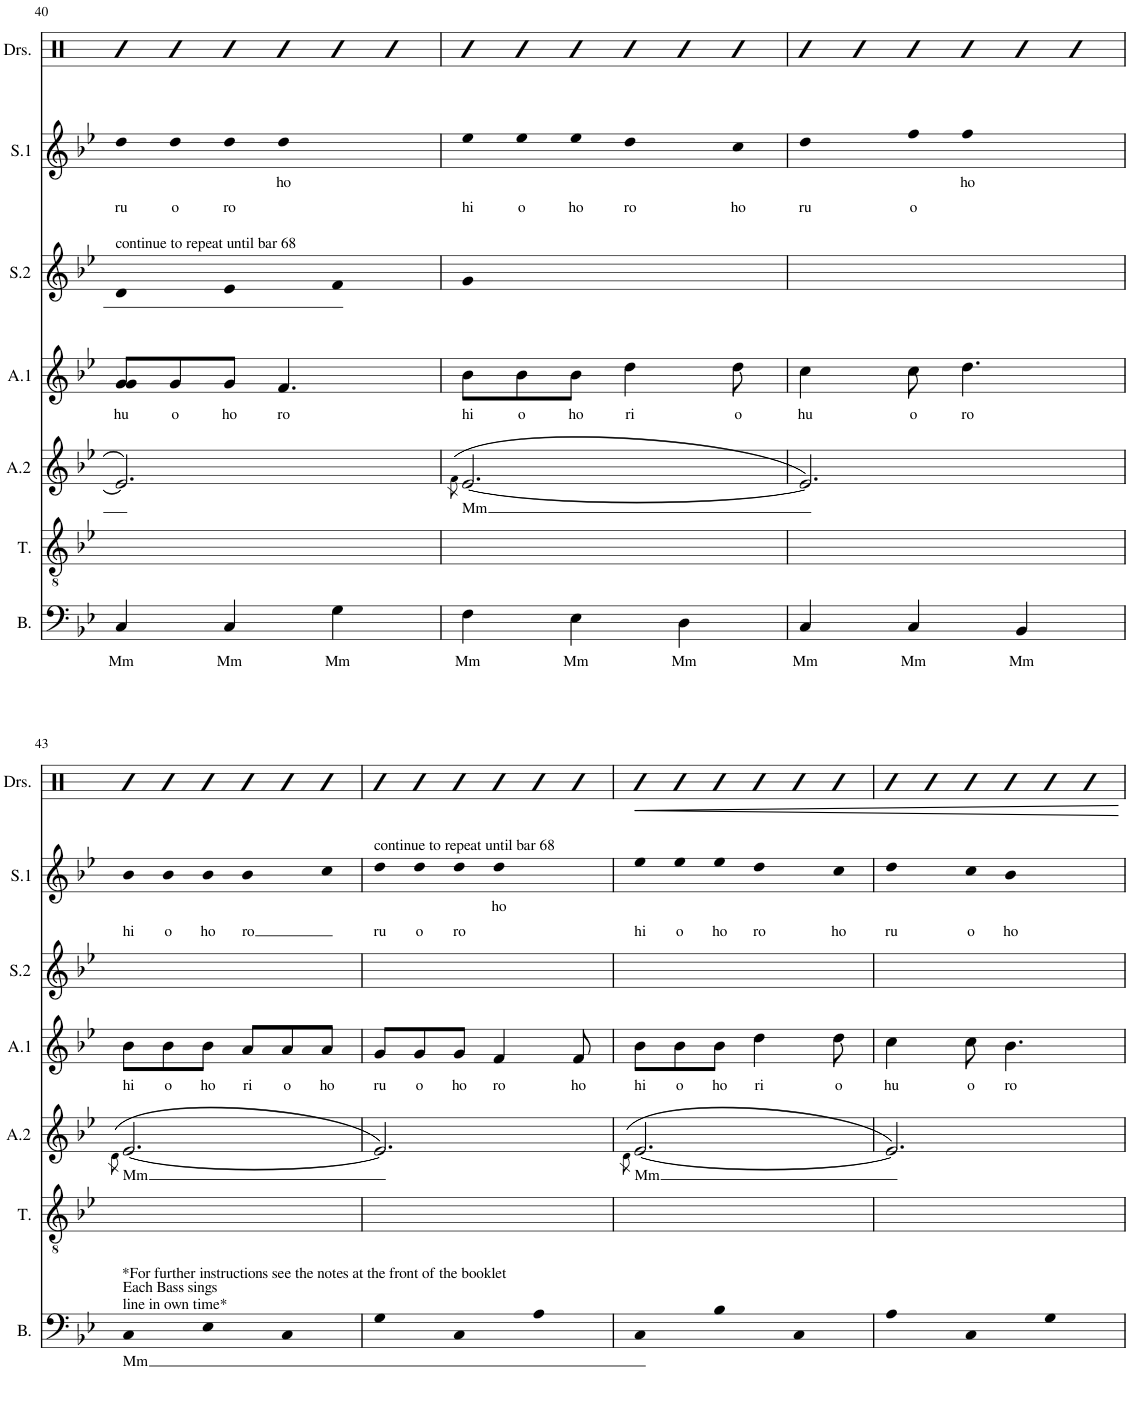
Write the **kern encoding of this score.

**kern	**text	**kern	**kern	**text	**kern	**text	**kern	**kern	**text	**kern	**dynam
*part7	*part7	*part6	*part5	*part5	*part4	*part4	*part3	*part2	*part2	*part1	*part1
*staff7	*staff7	*staff6	*staff5	*staff5	*staff4	*staff4	*staff3	*staff2	*staff2	*staff1	*staff1
*I"Bass	*	*I"Tenor	*I"2nd Altos	*	*I"1st Altos	*	*I"2nd Sopranos	*I"1st Sopranos	*	*I"Drumset	*
*I'B.	*	*I'T.	*I'A.2	*	*I'A.1	*	*I'S.2	*I'S.1	*	*I'Drs.	*
!!LO:PB:g=z
*clefF4	*	*clefGv2	*clefG2	*	*clefG2	*	*clefG2	*clefG2	*	*clefX	*
*k[b-e-]	*	*k[b-e-]	*k[b-e-]	*	*k[b-e-]	*	*k[b-e-]	*k[b-e-]	*	*k[]	*
*M6/8	*	*M6/8	*M6/8	*	*M6/8	*	*M6/8	*M6/8	*	*M6/8	*
=40	=40	=40	=40	=40	=40	=40	=40	=40	=40	=40	=40
!	!	!	!	!	!	!	!LO:TX:a:t=continue to repeat until bar 68	!	!	!	!
!	!LO:LY:b	!	!	!	!	!LO:LY:b	!	!	!LO:LY:b	!	!
4C/	Mm	2.ryy	2.e-/]	.	8g/ 8g/L	hu	4d	8ddL	ru	8RL	.
!	!	!	!	!	!	!LO:LY:b	!	!	!LO:LY:b	!	!
.	.	.	.	.	8g/	o	.	8dd	o	8R	.
!	!LO:LY:b	!	!	!	!	!LO:LY:b	!	!	!LO:LY:b	!	!
4C/	Mm	.	.	.	8g/J	ho	4e-	8ddJ	ro	8RJ	.
!	!	!	!	!	!	!LO:LY:b	!	!	!LO:LY:b	!	!
.	.	.	.	.	4.f/	ro	.	4dd	ho	8RL	.
!	!LO:LY:b	!	!	!	!	!	!	!	!	!	!
4G\	Mm	.	.	.	.	.	4f	.	.	8R	.
.	.	.	.	.	.	.	.	8ryy	.	8RJ	.
=41	=41	=41	=41	=41	=41	=41	=41	=41	=41	=41	=41
.	.	.	(8qf\	.	.	.	.	.	.	.	.
!	!LO:LY:b	!	!	!LO:LY:b	!	!LO:LY:b	!	!	!LO:LY:b	!	!
4F\	Mm	2.ryy	[2.e-/	Mm	8b-\L	hi	4g	8ee-L	hi	8RL	.
!	!	!	!	!	!	!LO:LY:b	!	!	!LO:LY:b	!	!
.	.	.	.	.	8b-\	o	.	8ee-	o	8R	.
!	!LO:LY:b	!	!	!	!	!LO:LY:b	!	!	!LO:LY:b	!	!
4E-\	Mm	.	.	.	8b-\J	ho	2ryy	8ee-J	ho	8RJ	.
!	!	!	!	!	!	!LO:LY:b	!	!	!LO:LY:b	!	!
.	.	.	.	.	4dd\	ri	.	4dd	ro	8RL	.
!	!LO:LY:b	!	!	!	!	!	!	!	!	!	!
4D\	Mm	.	.	.	.	.	.	.	.	8R	.
!	!	!	!	!	!	!LO:LY:b	!	!	!LO:LY:b	!	!
.	.	.	.	.	8dd\	o	.	8cc	ho	8RJ	.
=42	=42	=42	=42	=42	=42	=42	=42	=42	=42	=42	=42
!	!LO:LY:b	!	!	!	!	!LO:LY:b	!	!	!LO:LY:b	!	!
4C/	Mm	2.ryy	2.e-/])	.	4cc\	hu	2.ryy	4dd	ru	8RL	.
.	.	.	.	.	.	.	.	.	.	8R	.
!	!LO:LY:b	!	!	!	!	!LO:LY:b	!	!	!LO:LY:b	!	!
4C/	Mm	.	.	.	8cc\	o	.	8ff	o	8RJ	.
!	!	!	!	!	!	!LO:LY:b	!	!	!LO:LY:b	!	!
.	.	.	.	.	4.dd\	ro	.	4ff	ho	8RL	.
!	!LO:LY:b	!	!	!	!	!	!	!	!	!	!
4BB-/	Mm	.	.	.	.	.	.	.	.	8R	.
.	.	.	.	.	.	.	.	8ryy	.	8RJ	.
!!LO:LB:g=z
=43	=43	=43	=43	=43	=43	=43	=43	=43	=43	=43	=43
.	.	.	(8qd\	.	.	.	.	.	.	.	.
!LO:TX:a:t=Each Bass sings	!	!	!	!	!	!	!	!	!	!	!
!LO:TX:a:t=line in own time*	!	!	!	!	!	!	!	!	!	!	!
!LO:TX:a:t=*For further instructions see the notes at the front of the booklet	!	!	!	!	!	!	!	!	!	!	!
!	!LO:LY:b	!	!	!LO:LY:b	!	!LO:LY:b	!	!	!LO:LY:b	!	!
4C	Mm	2.ryy	[2.e-/	Mm	8b-\L	hi	2.ryy	8b-L	hi	8RL	.
!	!	!	!	!	!	!LO:LY:b	!	!	!LO:LY:b	!	!
.	.	.	.	.	8b-\	o	.	8b-	o	8R	.
!	!	!	!	!	!	!LO:LY:b	!	!	!LO:LY:b	!	!
4E-	.	.	.	.	8b-\J	ho	.	8b-J	ho	8RJ	.
!	!	!	!	!	!	!LO:LY:b	!	!	!LO:LY:b	!	!
.	.	.	.	.	8a/L	ri	.	4b-	ro	8RL	.
!	!	!	!	!	!	!LO:LY:b	!	!	!	!	!
4C	.	.	.	.	8a/	o	.	.	.	8R	.
!	!	!	!	!	!	!LO:LY:b	!	!	!	!	!
.	.	.	.	.	8a/J	ho	.	8cc	.	8RJ	.
=44	=44	=44	=44	=44	=44	=44	=44	=44	=44	=44	=44
!	!	!	!	!	!	!	!	!LO:TX:a:t=continue to repeat until bar 68	!	!	!
!	!	!	!	!	!	!LO:LY:b	!	!	!LO:LY:b	!	!
4G	.	2.ryy	2.e-/])	.	8g/L	ru	2.ryy	8ddL	ru	8RL	.
!	!	!	!	!	!	!LO:LY:b	!	!	!LO:LY:b	!	!
.	.	.	.	.	8g/	o	.	8dd	o	8R	.
!	!	!	!	!	!	!LO:LY:b	!	!	!LO:LY:b	!	!
4C	.	.	.	.	8g/J	ho	.	8ddJ	ro	8RJ	.
!	!	!	!	!	!	!LO:LY:b	!	!	!LO:LY:b	!	!
.	.	.	.	.	4f/	ro	.	4dd	ho	8RL	.
4A	.	.	.	.	.	.	.	.	.	8R	.
!	!	!	!	!	!	!LO:LY:b	!	!	!	!	!
.	.	.	.	.	8f/	ho	.	8ryy	.	8RJ	.
=45	=45	=45	=45	=45	=45	=45	=45	=45	=45	=45	=45
.	.	.	(8qd\	.	.	.	.	.	.	.	.
!	!	!	!	!LO:LY:b	!	!LO:LY:b	!	!	!LO:LY:b	!	!LO:HP:b
4C	.	2.ryy	[2.e-/	Mm	8b-\L	hi	2.ryy	8ee-L	hi	8RL	<
!	!	!	!	!	!	!LO:LY:b	!	!	!LO:LY:b	!	!
.	.	.	.	.	8b-\	o	.	8ee-	o	8R	.
!	!	!	!	!	!	!LO:LY:b	!	!	!LO:LY:b	!	!
4B-	.	.	.	.	8b-\J	ho	.	8ee-J	ho	8RJ	.
!	!	!	!	!	!	!LO:LY:b	!	!	!LO:LY:b	!	!
.	.	.	.	.	4dd\	ri	.	4dd	ro	8RL	.
4C	.	.	.	.	.	.	.	.	.	8R	.
!	!	!	!	!	!	!LO:LY:b	!	!	!LO:LY:b	!	!
.	.	.	.	.	8dd\	o	.	8cc	ho	8RJ	.
=46	=46	=46	=46	=46	=46	=46	=46	=46	=46	=46	=46
!	!	!	!	!	!	!LO:LY:b	!	!	!LO:LY:b	!	!
4A	.	2.ryy	2.e-/])	.	4cc\	hu	2.ryy	4dd	ru	8RL	.
.	.	.	.	.	.	.	.	.	.	8R	.
!	!	!	!	!	!	!LO:LY:b	!	!	!LO:LY:b	!	!
4C	.	.	.	.	8cc\	o	.	8cc	o	8RJ	.
!	!	!	!	!	!	!LO:LY:b	!	!	!LO:LY:b	!	!
.	.	.	.	.	4.b-\	ro	.	4b-	ho	8RL	.
4G	.	.	.	.	.	.	.	.	.	8R	.
.	.	.	.	.	.	.	.	8ryy	.	8RJ	.
.	.	.	.	.	.	.	.	.	.	.	[
=	=	=	=	=	=	=	=	=	=	=	=
*-	*-	*-	*-	*-	*-	*-	*-	*-	*-	*-	*-
